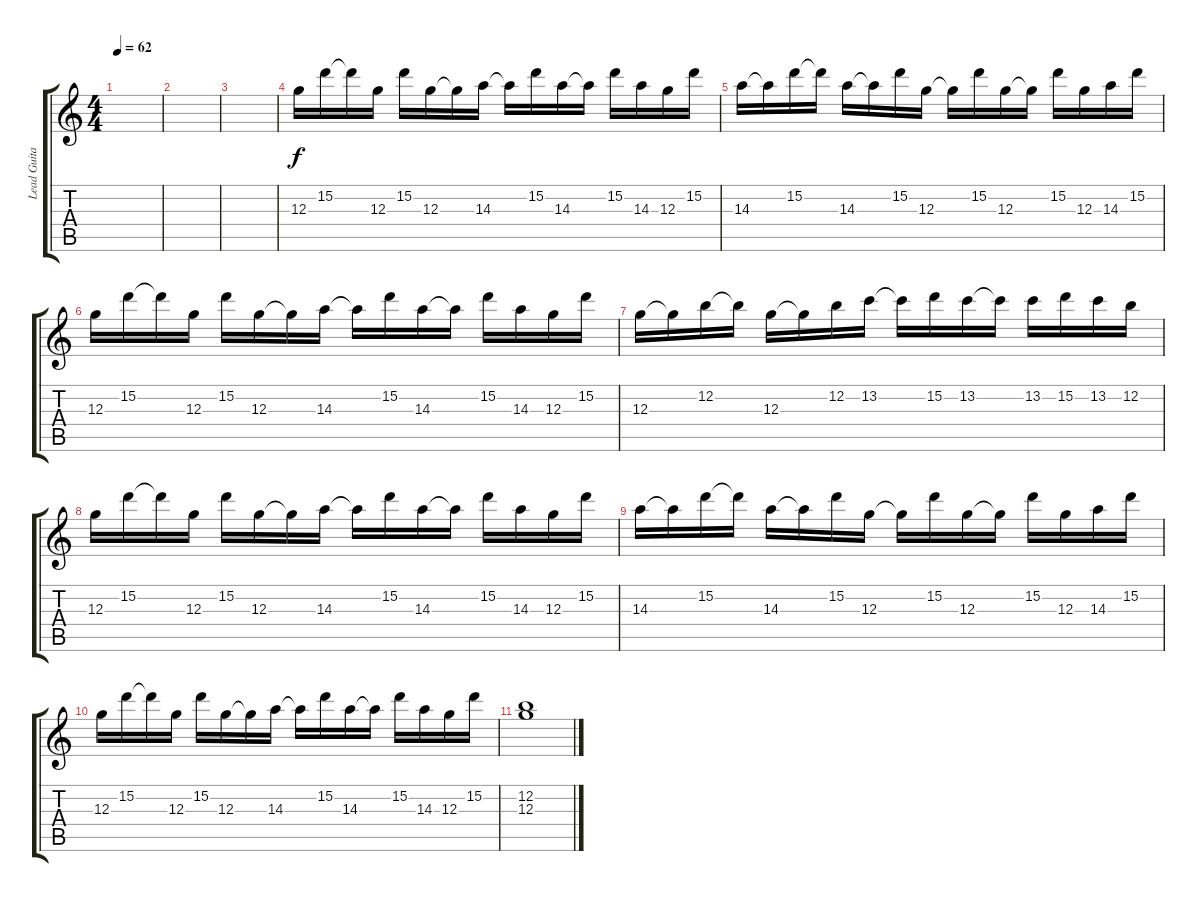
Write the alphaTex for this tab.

\track ("Lead Guitar" "Lead Guita") {instrument electricguitarclean}
\staff {score tabs}
\tuning (E4 B3 G3 D3 A2 D2) {hide}
\ts (4 4)
\tempo 62
\clef g2
\ks c
|
|
|
12.3.16 15.2.16 15.2{t}.16 12.3.16 15.2.16 12.3.16 12.3{t}.16 14.3.16 14.3{t}.16 15.2.16 14.3.16 14.3{t}.16 15.2.16 14.3.16 12.3.16 15.2.16 |
14.3.16 14.3{t}.16 15.2.16 15.2{t}.16 14.3.16 14.3{t}.16 15.2.16 12.3.16 12.3{t}.16 15.2.16 12.3.16 12.3{t}.16 15.2.16 12.3.16 14.3.16 15.2.16 |
12.3.16 15.2.16 15.2{t}.16 12.3.16 15.2.16 12.3.16 12.3{t}.16 14.3.16 14.3{t}.16 15.2.16 14.3.16 14.3{t}.16 15.2.16 14.3.16 12.3.16 15.2.16 |
12.3.16 12.3{t}.16 12.2.16 12.2{t}.16 12.3.16 12.3{t}.16 12.2.16 13.2.16 13.2{t}.16 15.2.16 13.2.16 13.2{t}.16 13.2.16 15.2.16 13.2.16 12.2.16 |
12.3.16 15.2.16 15.2{t}.16 12.3.16 15.2.16 12.3.16 12.3{t}.16 14.3.16 14.3{t}.16 15.2.16 14.3.16 14.3{t}.16 15.2.16 14.3.16 12.3.16 15.2.16 |
14.3.16 14.3{t}.16 15.2.16 15.2{t}.16 14.3.16 14.3{t}.16 15.2.16 12.3.16 12.3{t}.16 15.2.16 12.3.16 12.3{t}.16 15.2.16 12.3.16 14.3.16 15.2.16 |
12.3.16 15.2.16 15.2{t}.16 12.3.16 15.2.16 12.3.16 12.3{t}.16 14.3.16 14.3{t}.16 15.2.16 14.3.16 14.3{t}.16 15.2.16 14.3.16 12.3.16 15.2.16 |
(12.2 12.3).1
